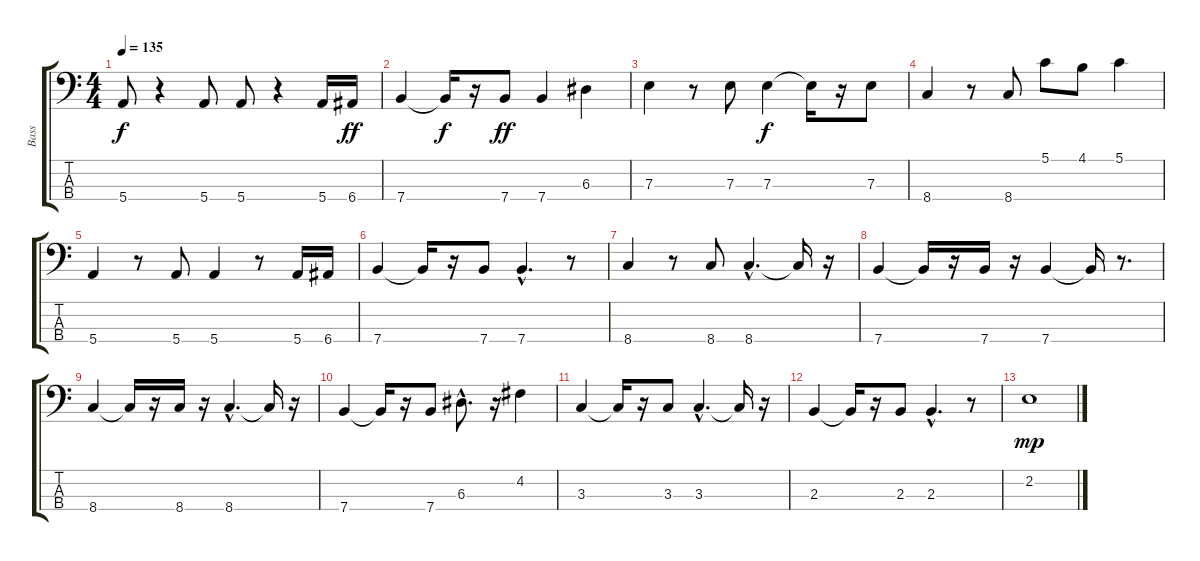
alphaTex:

\track ("Bass" "Bass") {instrument fretlessbass}
\staff {score tabs}
\tuning (G2 D2 A1 E1) {hide}
\ts (4 4)
\tempo 135
\clef f4
\ks c
5.4.8{dy f} r.4 5.4.8 5.4.8 r.4 5.4.16 6.4.16{dy ff} |
7.4.4 7.4{t}.16{dy f} r.16 7.4.8{dy ff} 7.4.4 6.3.4 |
7.3.4 r.8 7.3.8 7.3.4{dy f} 7.3{t}.16 r.16 7.3.8 |
8.4.4 r.8 8.4.8 5.1.8 4.1.8 5.1.4 |
5.4.4 r.8 5.4.8 5.4.4 r.8 5.4.16 6.4.16 |
7.4.4 7.4{t}.16 r.16 7.4.8 7.4{hac}.4{d} r.8 |
8.4.4 r.8 8.4.8 8.4{hac}.4{d} 8.4{t}.16 r.16 |
7.4.4 7.4{t}.16 r.16 7.4.16 r.16 7.4.4 7.4{t}.16 r.8{d} |
8.4.4 8.4{t}.16 r.16 8.4.16 r.16 8.4{hac}.4{d} 8.4{t}.16 r.16 |
7.4.4 7.4{t}.16 r.16 7.4.8 6.3{hac}.8{d} r.16 4.2.4 |
3.3.4 3.3{t}.16 r.16 3.3.8 3.3{hac}.4{d} 3.3{t}.16 r.16 |
2.3.4 2.3{t}.16 r.16 2.3.8 2.3{hac}.4{d} r.8 |
2.2.1{dy mp}
